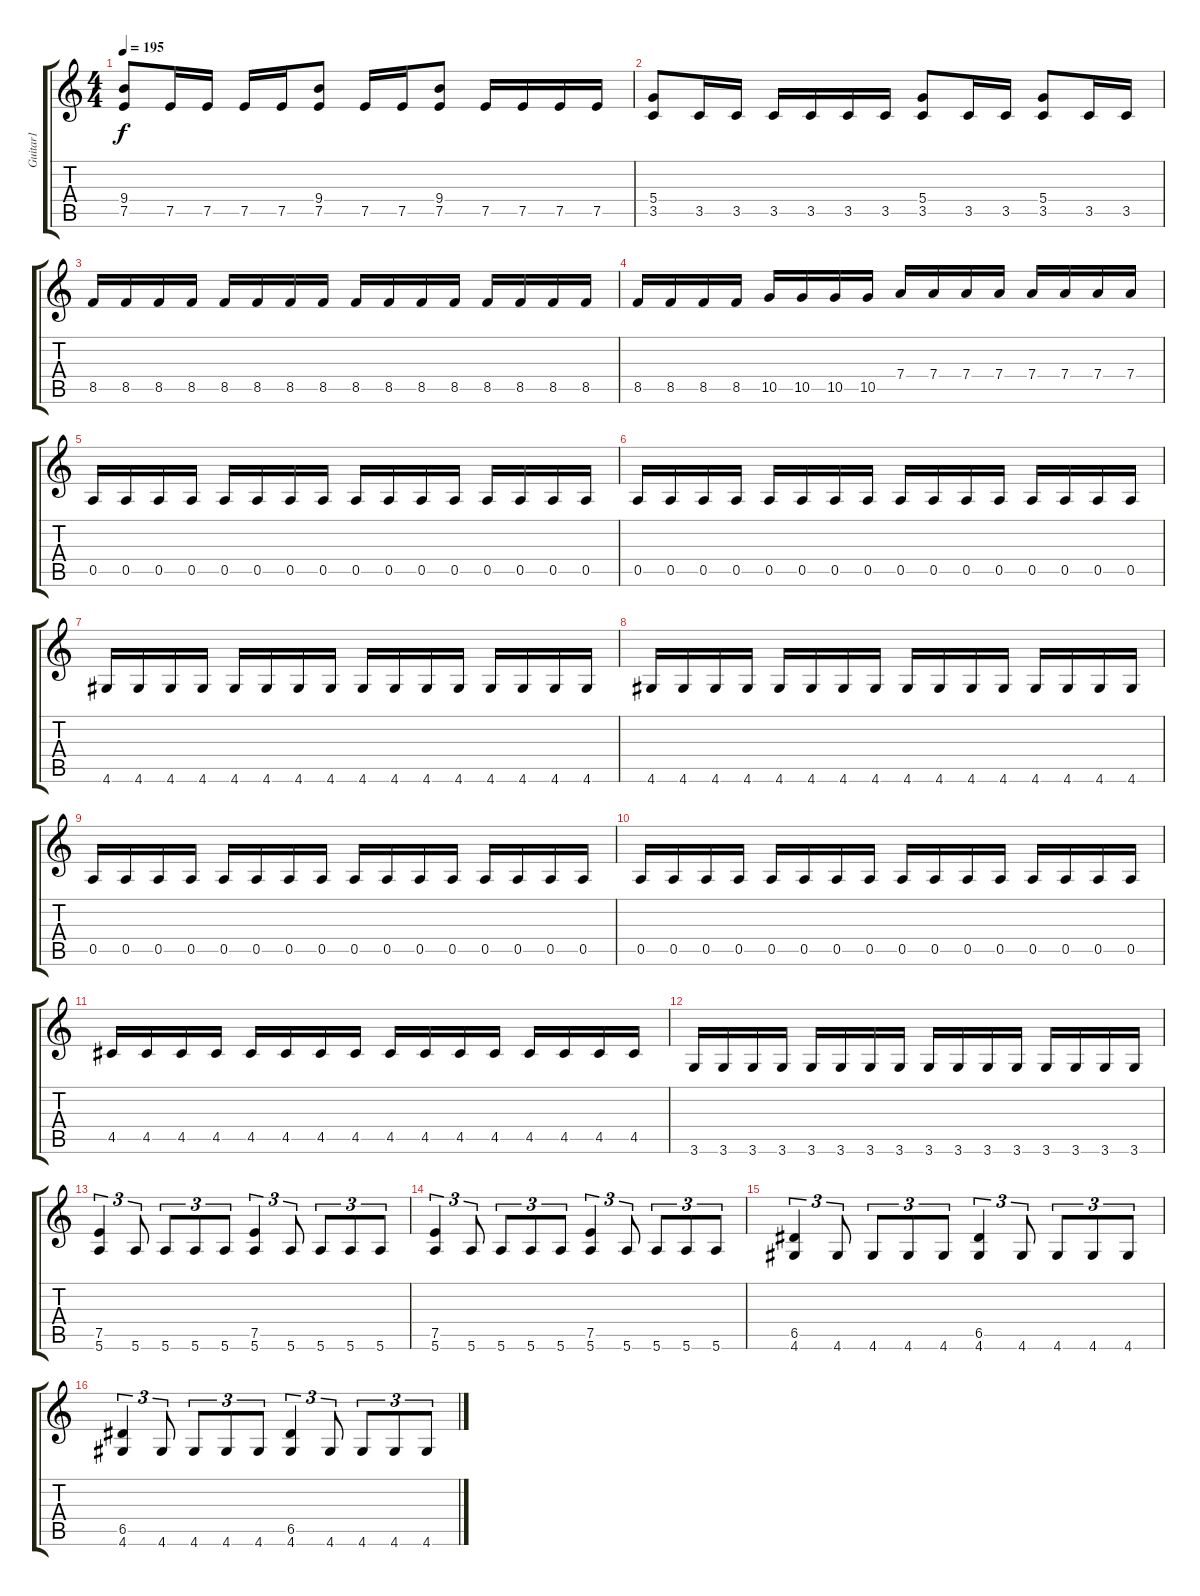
\track ("Guitar1" "Guitar1") {instrument distortionguitar}
\staff {score tabs}
\tuning (E4 B3 G3 D3 A2 E2) {hide}
\ts (4 4)
\tempo 195
\clef g2
\ks c
(9.4 7.5).8{dy f} 7.5.16 7.5.16 7.5.16 7.5.16 (9.4 7.5).8 7.5.16 7.5.16 (9.4 7.5).8 7.5.16 7.5.16 7.5.16 7.5.16 |
(5.4 3.5).8 3.5.16 3.5.16 3.5.16 3.5.16 3.5.16 3.5.16 (5.4 3.5).8 3.5.16 3.5.16 (5.4 3.5).8 3.5.16 3.5.16 |
8.5.16 8.5.16 8.5.16 8.5.16 8.5.16 8.5.16 8.5.16 8.5.16 8.5.16 8.5.16 8.5.16 8.5.16 8.5.16 8.5.16 8.5.16 8.5.16 |
8.5.16 8.5.16 8.5.16 8.5.16 10.5.16 10.5.16 10.5.16 10.5.16 7.4.16 7.4.16 7.4.16 7.4.16 7.4.16 7.4.16 7.4.16 7.4.16 |
0.5.16 0.5.16 0.5.16 0.5.16 0.5.16 0.5.16 0.5.16 0.5.16 0.5.16 0.5.16 0.5.16 0.5.16 0.5.16 0.5.16 0.5.16 0.5.16 |
0.5.16 0.5.16 0.5.16 0.5.16 0.5.16 0.5.16 0.5.16 0.5.16 0.5.16 0.5.16 0.5.16 0.5.16 0.5.16 0.5.16 0.5.16 0.5.16 |
4.6.16 4.6.16 4.6.16 4.6.16 4.6.16 4.6.16 4.6.16 4.6.16 4.6.16 4.6.16 4.6.16 4.6.16 4.6.16 4.6.16 4.6.16 4.6.16 |
4.6.16 4.6.16 4.6.16 4.6.16 4.6.16 4.6.16 4.6.16 4.6.16 4.6.16 4.6.16 4.6.16 4.6.16 4.6.16 4.6.16 4.6.16 4.6.16 |
0.5.16 0.5.16 0.5.16 0.5.16 0.5.16 0.5.16 0.5.16 0.5.16 0.5.16 0.5.16 0.5.16 0.5.16 0.5.16 0.5.16 0.5.16 0.5.16 |
0.5.16 0.5.16 0.5.16 0.5.16 0.5.16 0.5.16 0.5.16 0.5.16 0.5.16 0.5.16 0.5.16 0.5.16 0.5.16 0.5.16 0.5.16 0.5.16 |
4.5.16 4.5.16 4.5.16 4.5.16 4.5.16 4.5.16 4.5.16 4.5.16 4.5.16 4.5.16 4.5.16 4.5.16 4.5.16 4.5.16 4.5.16 4.5.16 |
3.6.16 3.6.16 3.6.16 3.6.16 3.6.16 3.6.16 3.6.16 3.6.16 3.6.16 3.6.16 3.6.16 3.6.16 3.6.16 3.6.16 3.6.16 3.6.16 |
(7.5 5.6).4{tu (3 2)} 5.6.8{tu (3 2)} 5.6.8{tu (3 2)} 5.6.8{tu (3 2)} 5.6.8{tu (3 2)} (7.5 5.6).4{tu (3 2)} 5.6.8{tu (3 2)} 5.6.8{tu (3 2)} 5.6.8{tu (3 2)} 5.6.8{tu (3 2)} |
(7.5 5.6).4{tu (3 2)} 5.6.8{tu (3 2)} 5.6.8{tu (3 2)} 5.6.8{tu (3 2)} 5.6.8{tu (3 2)} (7.5 5.6).4{tu (3 2)} 5.6.8{tu (3 2)} 5.6.8{tu (3 2)} 5.6.8{tu (3 2)} 5.6.8{tu (3 2)} |
(6.5 4.6).4{tu (3 2)} 4.6.8{tu (3 2)} 4.6.8{tu (3 2)} 4.6.8{tu (3 2)} 4.6.8{tu (3 2)} (6.5 4.6).4{tu (3 2)} 4.6.8{tu (3 2)} 4.6.8{tu (3 2)} 4.6.8{tu (3 2)} 4.6.8{tu (3 2)} |
(6.5 4.6).4{tu (3 2)} 4.6.8{tu (3 2)} 4.6.8{tu (3 2)} 4.6.8{tu (3 2)} 4.6.8{tu (3 2)} (6.5 4.6).4{tu (3 2)} 4.6.8{tu (3 2)} 4.6.8{tu (3 2)} 4.6.8{tu (3 2)} 4.6.8{tu (3 2)}
